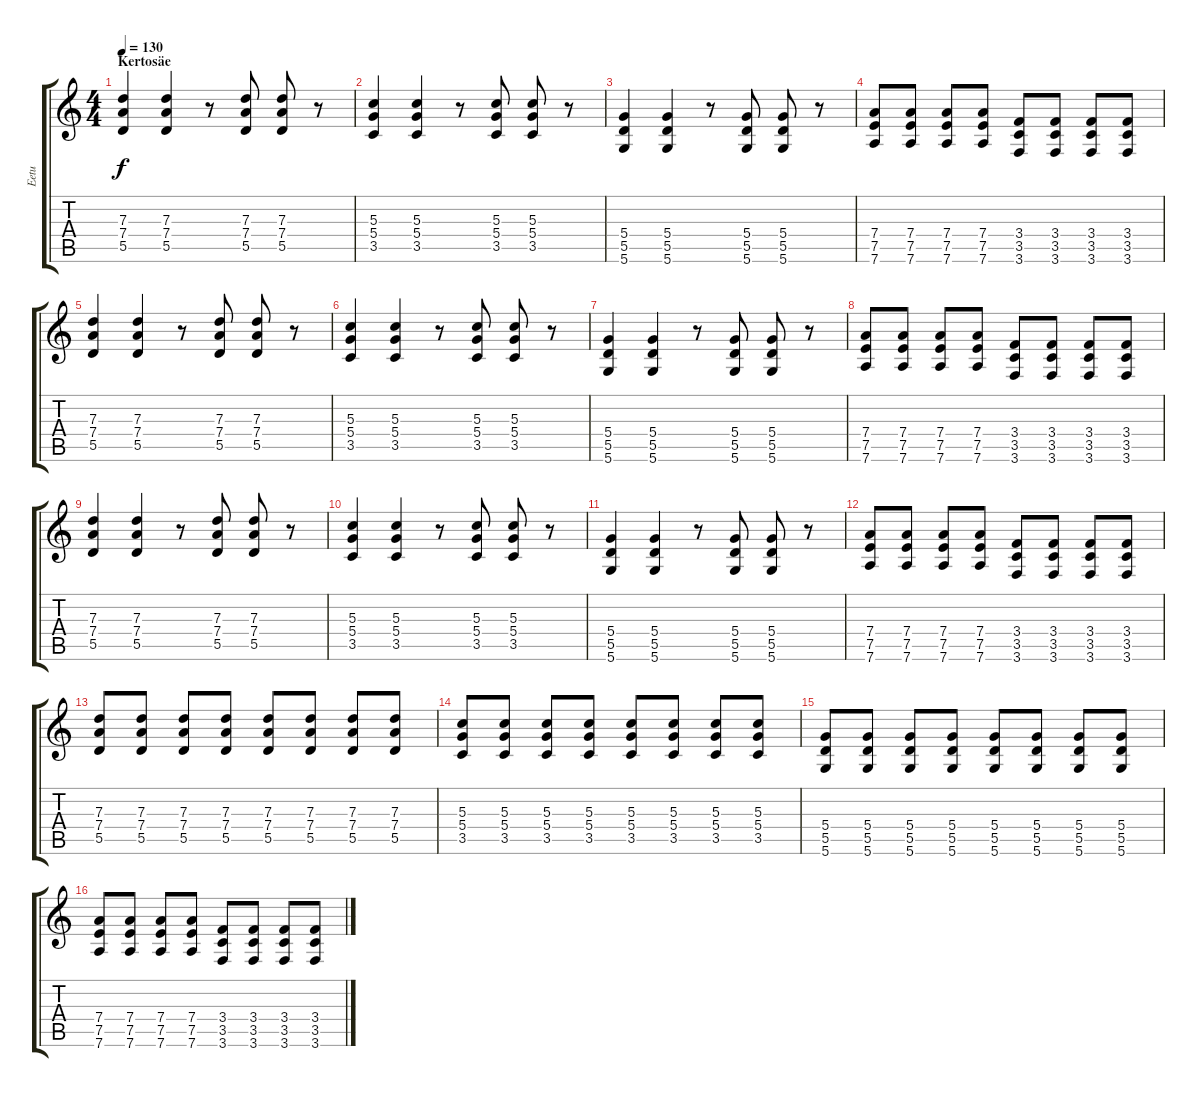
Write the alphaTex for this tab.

\track ("Eetu" "Eetu") {instrument overdrivenguitar}
\staff {score tabs}
\tuning (E4 B3 G3 D3 A2 D2) {hide}
\ts (4 4)
\section ("" "Kertosäe")
\tempo 130
\clef g2
\ks c
(7.3 7.4 5.5).4{dy f} (7.3 7.4 5.5).4 r.8 (7.3 7.4 5.5).8 (7.3 7.4 5.5).8 r.8 |
(5.3 5.4 3.5).4 (5.3 5.4 3.5).4 r.8 (5.3 5.4 3.5).8 (5.3 5.4 3.5).8 r.8 |
(5.4 5.5 5.6).4 (5.4 5.5 5.6).4 r.8 (5.4 5.5 5.6).8 (5.4 5.5 5.6).8 r.8 |
(7.4 7.5 7.6).8 (7.4 7.5 7.6).8 (7.4 7.5 7.6).8 (7.4 7.5 7.6).8 (3.4 3.5 3.6).8 (3.4 3.5 3.6).8 (3.4 3.5 3.6).8 (3.4 3.5 3.6).8 |
(7.3 7.4 5.5).4 (7.3 7.4 5.5).4 r.8 (7.3 7.4 5.5).8 (7.3 7.4 5.5).8 r.8 |
(5.3 5.4 3.5).4 (5.3 5.4 3.5).4 r.8 (5.3 5.4 3.5).8 (5.3 5.4 3.5).8 r.8 |
(5.4 5.5 5.6).4 (5.4 5.5 5.6).4 r.8 (5.4 5.5 5.6).8 (5.4 5.5 5.6).8 r.8 |
(7.4 7.5 7.6).8 (7.4 7.5 7.6).8 (7.4 7.5 7.6).8 (7.4 7.5 7.6).8 (3.4 3.5 3.6).8 (3.4 3.5 3.6).8 (3.4 3.5 3.6).8 (3.4 3.5 3.6).8 |
(7.3 7.4 5.5).4 (7.3 7.4 5.5).4 r.8 (7.3 7.4 5.5).8 (7.3 7.4 5.5).8 r.8 |
(5.3 5.4 3.5).4 (5.3 5.4 3.5).4 r.8 (5.3 5.4 3.5).8 (5.3 5.4 3.5).8 r.8 |
(5.4 5.5 5.6).4 (5.4 5.5 5.6).4 r.8 (5.4 5.5 5.6).8 (5.4 5.5 5.6).8 r.8 |
(7.4 7.5 7.6).8 (7.4 7.5 7.6).8 (7.4 7.5 7.6).8 (7.4 7.5 7.6).8 (3.4 3.5 3.6).8 (3.4 3.5 3.6).8 (3.4 3.5 3.6).8 (3.4 3.5 3.6).8 |
(7.3 7.4 5.5).8 (7.3 7.4 5.5).8 (7.3 7.4 5.5).8 (7.3 7.4 5.5).8 (7.3 7.4 5.5).8 (7.3 7.4 5.5).8 (7.3 7.4 5.5).8 (7.3 7.4 5.5).8 |
(5.3 5.4 3.5).8 (5.3 5.4 3.5).8 (5.3 5.4 3.5).8 (5.3 5.4 3.5).8 (5.3 5.4 3.5).8 (5.3 5.4 3.5).8 (5.3 5.4 3.5).8 (5.3 5.4 3.5).8 |
(5.4 5.5 5.6).8 (5.4 5.5 5.6).8 (5.4 5.5 5.6).8 (5.4 5.5 5.6).8 (5.4 5.5 5.6).8 (5.4 5.5 5.6).8 (5.4 5.5 5.6).8 (5.4 5.5 5.6).8 |
(7.4 7.5 7.6).8 (7.4 7.5 7.6).8 (7.4 7.5 7.6).8 (7.4 7.5 7.6).8 (3.4 3.5 3.6).8 (3.4 3.5 3.6).8 (3.4 3.5 3.6).8 (3.4 3.5 3.6).8
